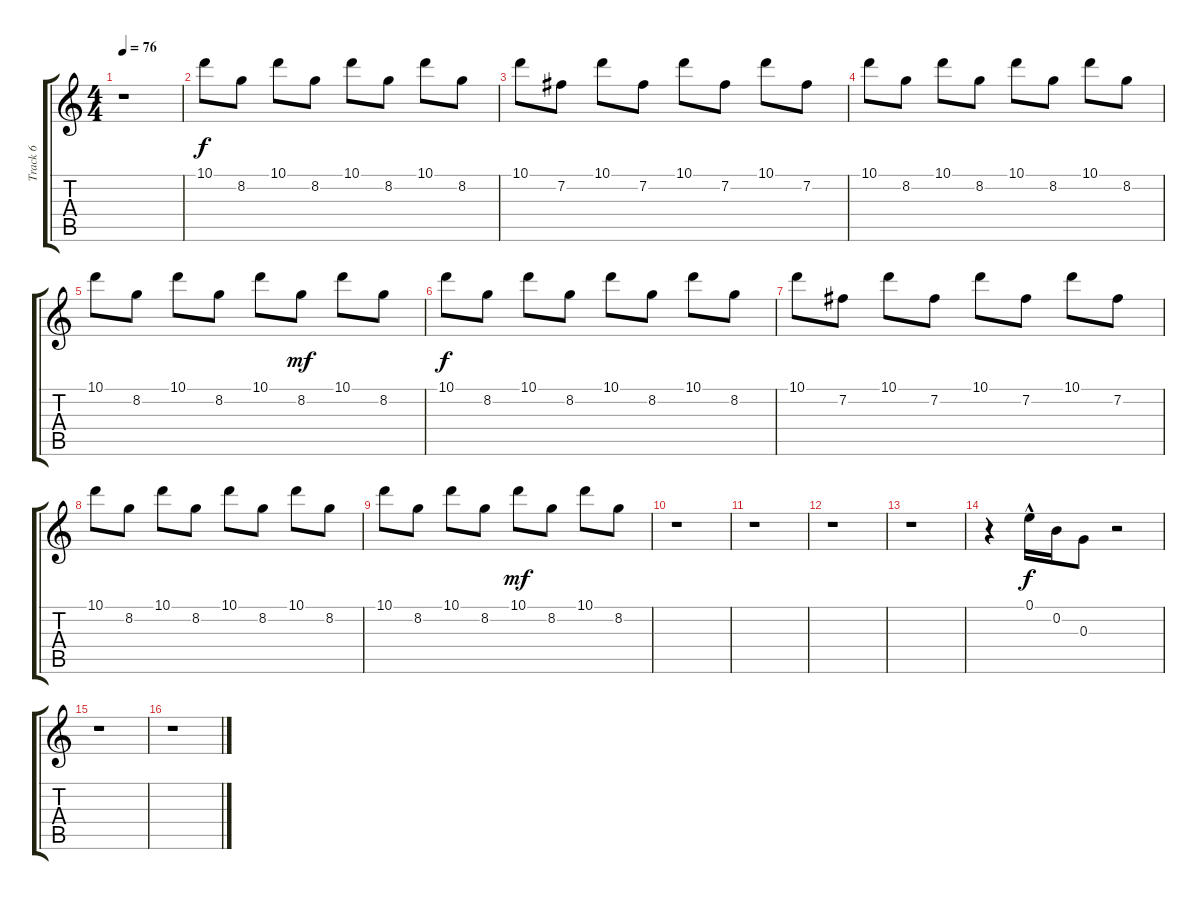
\track ("Track 6" "Track 6") {instrument distortionguitar}
\staff {score tabs}
\tuning (E4 B3 G3 D3 A2 E2) {hide}
\ts (4 4)
\tempo 76
\clef g2
\ks c
r.1{dy f instrument distortionguitar} |
10.1.8 8.2.8 10.1.8 8.2.8 10.1.8 8.2.8 10.1.8 8.2.8 |
10.1.8 7.2.8 10.1.8 7.2.8 10.1.8 7.2.8 10.1.8 7.2.8 |
10.1.8 8.2.8 10.1.8 8.2.8 10.1.8 8.2.8 10.1.8 8.2.8 |
10.1.8 8.2.8 10.1.8 8.2.8 10.1.8 8.2.8{dy mf} 10.1.8 8.2.8 |
10.1.8{dy f} 8.2.8 10.1.8 8.2.8 10.1.8 8.2.8 10.1.8 8.2.8 |
10.1.8 7.2.8 10.1.8 7.2.8 10.1.8 7.2.8 10.1.8 7.2.8 |
10.1.8 8.2.8 10.1.8 8.2.8 10.1.8 8.2.8 10.1.8 8.2.8 |
10.1.8 8.2.8 10.1.8 8.2.8 10.1.8{dy mf} 8.2.8 10.1.8 8.2.8 |
r.1 |
r.1 |
r.1 |
r.1 |
r.4 0.1{hac}.16{dy f} 0.2.16 0.3.8 r.2 |
r.1 |
r.1
